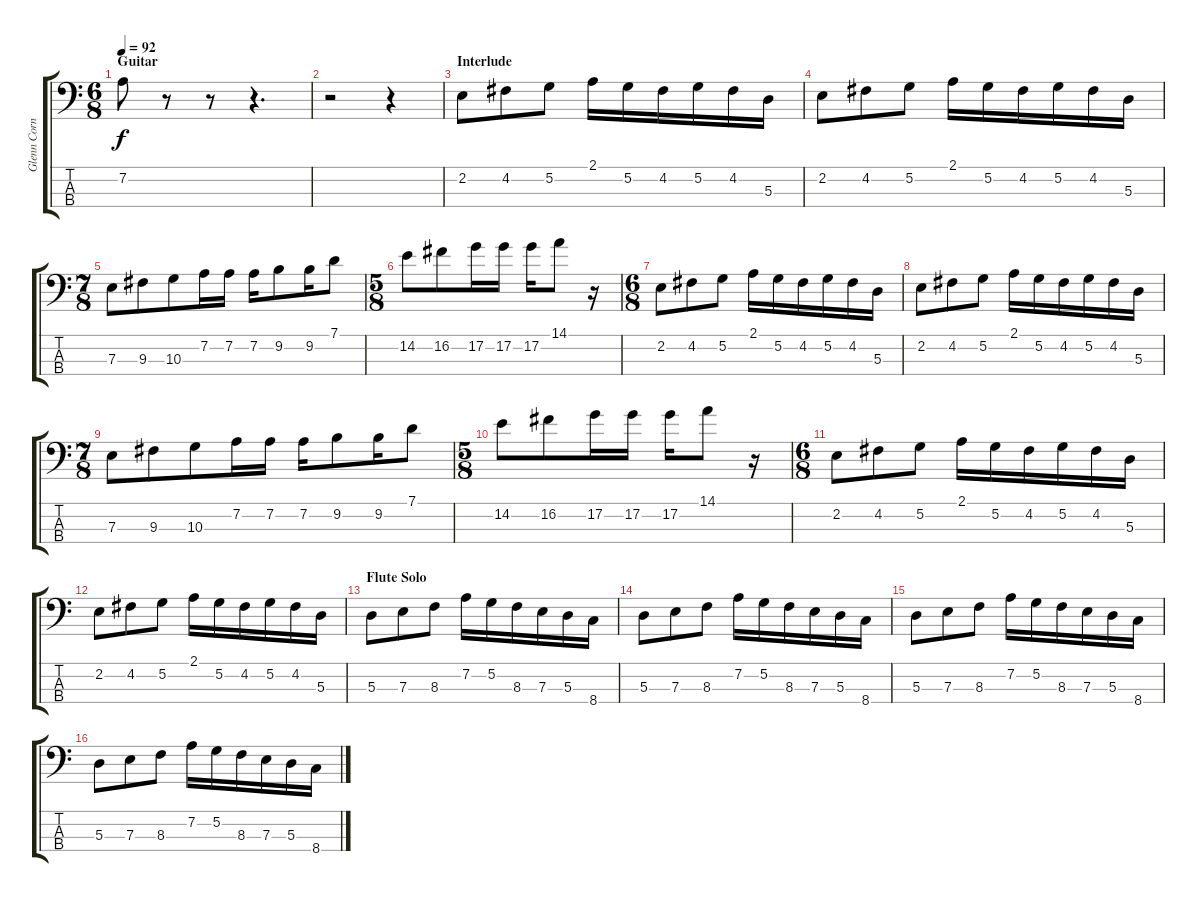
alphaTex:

\track ("Glenn Cornick (Bass Guitar)" "Glenn Corn") {instrument electricbassfinger}
\staff {score tabs}
\tuning (G2 D2 A1 E1) {hide}
\ts (6 8)
\section ("" "Guitar")
\tempo 92
\clef f4
\ks c
7.2.8{dy f} r.8 r.8 r.4{d} |
r.2 r.4 |
\section ("" "Interlude")
2.2.8 4.2.8 5.2.8 2.1.16 5.2.16 4.2.16 5.2.16 4.2.16 5.3.16 |
2.2.8 4.2.8 5.2.8 2.1.16 5.2.16 4.2.16 5.2.16 4.2.16 5.3.16 |
\ts (7 8)
7.3.8 9.3.8 10.3.8 7.2.16 7.2.16 7.2.16 9.2.8 9.2.16 7.1.8 |
\ts (5 8)
14.2.8 16.2.8 17.2.16 17.2.16 17.2.16 14.1.8 r.16 |
\ts (6 8)
2.2.8 4.2.8 5.2.8 2.1.16 5.2.16 4.2.16 5.2.16 4.2.16 5.3.16 |
2.2.8 4.2.8 5.2.8 2.1.16 5.2.16 4.2.16 5.2.16 4.2.16 5.3.16 |
\ts (7 8)
7.3.8 9.3.8 10.3.8 7.2.16 7.2.16 7.2.16 9.2.8 9.2.16 7.1.8 |
\ts (5 8)
14.2.8 16.2.8 17.2.16 17.2.16 17.2.16 14.1.8 r.16 |
\ts (6 8)
2.2.8 4.2.8 5.2.8 2.1.16 5.2.16 4.2.16 5.2.16 4.2.16 5.3.16 |
2.2.8 4.2.8 5.2.8 2.1.16 5.2.16 4.2.16 5.2.16 4.2.16 5.3.16 |
\section ("" "Flute Solo")
5.3.8 7.3.8 8.3.8 7.2.16 5.2.16 8.3.16 7.3.16 5.3.16 8.4.16 |
5.3.8 7.3.8 8.3.8 7.2.16 5.2.16 8.3.16 7.3.16 5.3.16 8.4.16 |
5.3.8 7.3.8 8.3.8 7.2.16 5.2.16 8.3.16 7.3.16 5.3.16 8.4.16 |
5.3.8 7.3.8 8.3.8 7.2.16 5.2.16 8.3.16 7.3.16 5.3.16 8.4.16
